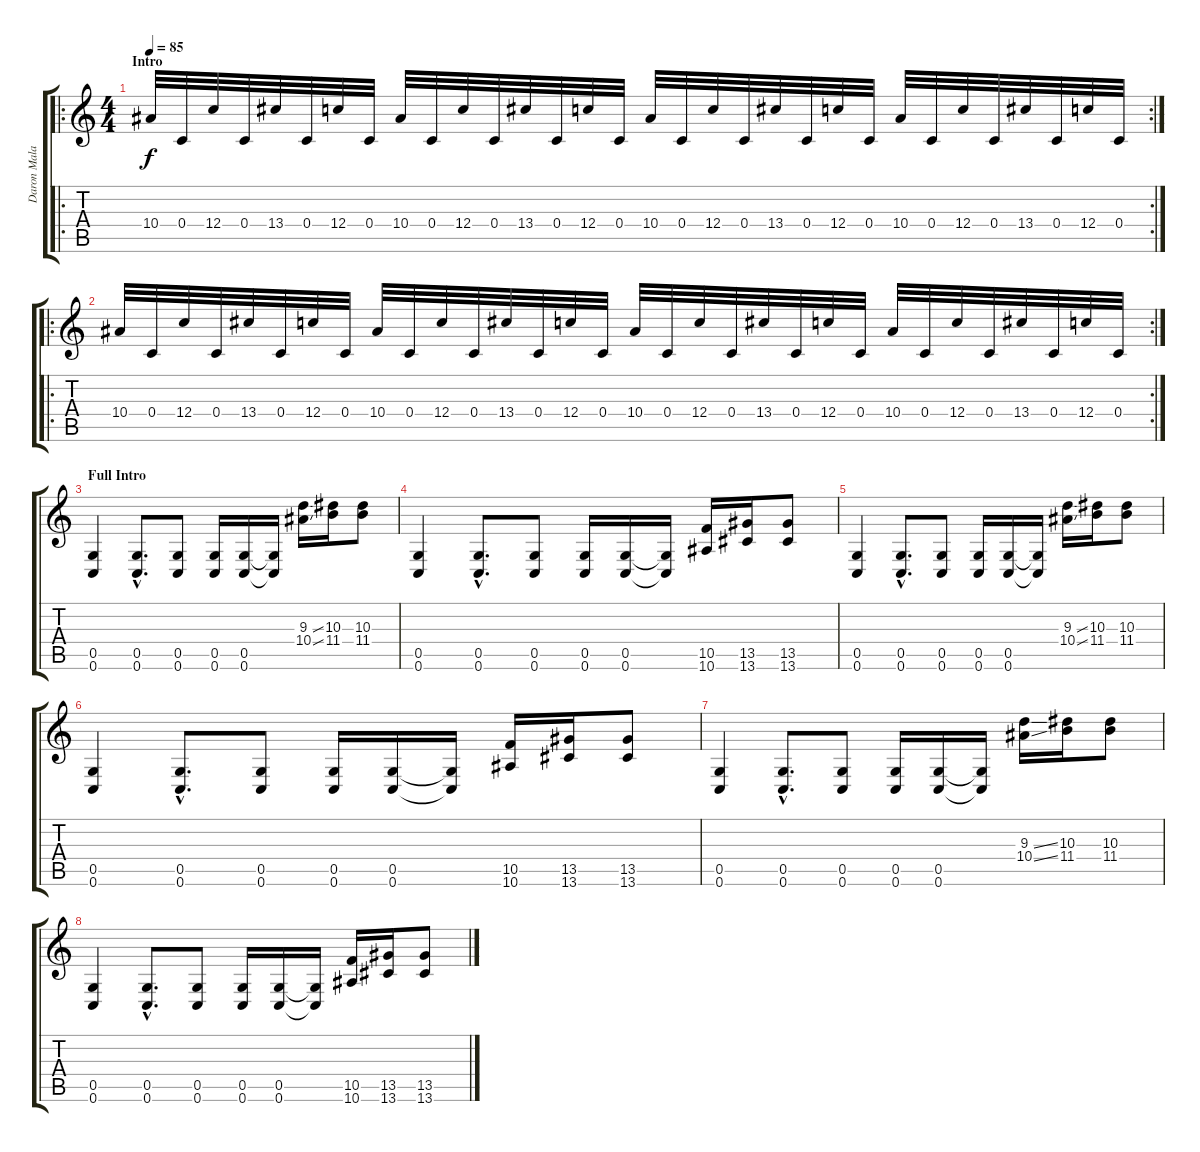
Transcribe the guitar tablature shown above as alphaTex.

\track ("Daron Malakian" "Daron Mala") {instrument overdrivenguitar}
\staff {score tabs}
\tuning (D4 A3 F3 C3 G2 C2) {hide}
\ro
\rc 2
\ts (4 4)
\section ("" "Intro")
\tempo 85
\clef g2
\ks c
10.4.32{dy f instrument overdrivenguitar} 0.4.32 12.4.32 0.4.32 13.4.32 0.4.32 12.4.32 0.4.32 10.4.32 0.4.32 12.4.32 0.4.32 13.4.32 0.4.32 12.4.32 0.4.32 10.4.32 0.4.32 12.4.32 0.4.32 13.4.32 0.4.32 12.4.32 0.4.32 10.4.32 0.4.32 12.4.32 0.4.32 13.4.32 0.4.32 12.4.32 0.4.32 |
\ro
\rc 2
10.4.32 0.4.32 12.4.32 0.4.32 13.4.32 0.4.32 12.4.32 0.4.32 10.4.32 0.4.32 12.4.32 0.4.32 13.4.32 0.4.32 12.4.32 0.4.32 10.4.32 0.4.32 12.4.32 0.4.32 13.4.32 0.4.32 12.4.32 0.4.32 10.4.32 0.4.32 12.4.32 0.4.32 13.4.32 0.4.32 12.4.32 0.4.32 |
\section ("" "Full Intro")
(0.5 0.6).4 (0.5{hac} 0.6{hac}).8{d} (0.5 0.6).8 (0.5 0.6).16 (0.5 0.6).16 (0.5{t} 0.6{t}).16 (9.3{ss} 10.4{ss}).16 (10.3 11.4).16 (10.3 11.4).8 |
(0.5 0.6).4 (0.5{hac} 0.6{hac}).8{d} (0.5 0.6).8 (0.5 0.6).16 (0.5 0.6).16 (0.5{t} 0.6{t}).16 (10.5 10.6).16 (13.5 13.6).16 (13.5 13.6).8 |
(0.5 0.6).4 (0.5{hac} 0.6{hac}).8{d} (0.5 0.6).8 (0.5 0.6).16 (0.5 0.6).16 (0.5{t} 0.6{t}).16 (9.3{ss} 10.4{ss}).16 (10.3 11.4).16 (10.3 11.4).8 |
(0.5 0.6).4 (0.5{hac} 0.6{hac}).8{d} (0.5 0.6).8 (0.5 0.6).16 (0.5 0.6).16 (0.5{t} 0.6{t}).16 (10.5 10.6).16 (13.5 13.6).16 (13.5 13.6).8 |
(0.5 0.6).4 (0.5{hac} 0.6{hac}).8{d} (0.5 0.6).8 (0.5 0.6).16 (0.5 0.6).16 (0.5{t} 0.6{t}).16 (9.3{ss} 10.4{ss}).16 (10.3 11.4).16 (10.3 11.4).8 |
(0.5 0.6).4 (0.5{hac} 0.6{hac}).8{d} (0.5 0.6).8 (0.5 0.6).16 (0.5 0.6).16 (0.5{t} 0.6{t}).16 (10.5 10.6).16 (13.5 13.6).16 (13.5 13.6).8
